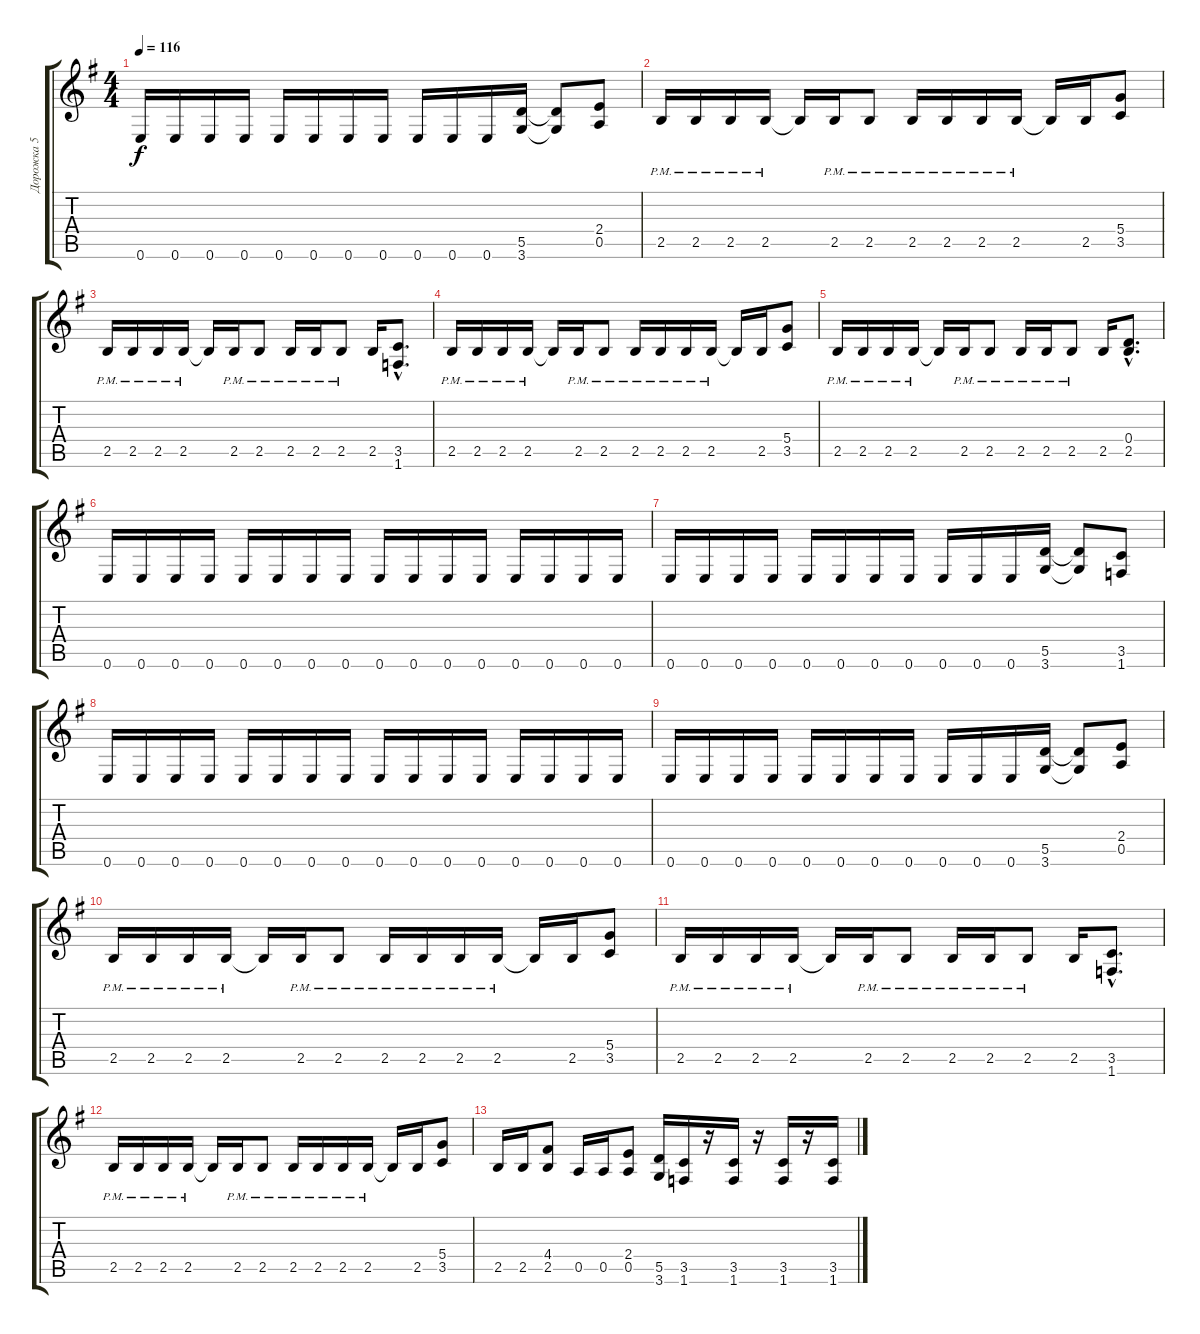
\track ("Дорожка 5" "Дорожка 5") {instrument distortionguitar}
\staff {score tabs}
\tuning (E4 B3 G3 D3 A2 E2) {hide}
\ts (4 4)
\tempo 116
\clef g2
\ks eminor
0.6.16{dy f} 0.6.16 0.6.16 0.6.16 0.6.16 0.6.16 0.6.16 0.6.16 0.6.16 0.6.16 0.6.16 (5.5 3.6).16 (5.5{t} 3.6{t}).8 (2.4 0.5).8 |
2.5{pm}.16 2.5{pm}.16 2.5{pm}.16 2.5{pm}.16 2.5{t}.16 2.5{pm}.16 2.5{pm}.8 2.5{pm}.16 2.5{pm}.16 2.5{pm}.16 2.5{pm}.16 2.5{t}.16 2.5.16 (5.4 3.5).8 |
2.5{pm}.16 2.5{pm}.16 2.5{pm}.16 2.5{pm}.16 2.5{t}.16 2.5{pm}.16 2.5{pm}.8 2.5{pm}.16 2.5{pm}.16 2.5{pm}.8 2.5.16 (3.5{hac} 1.6{hac}).8{d} |
2.5{pm}.16 2.5{pm}.16 2.5{pm}.16 2.5{pm}.16 2.5{t}.16 2.5{pm}.16 2.5{pm}.8 2.5{pm}.16 2.5{pm}.16 2.5{pm}.16 2.5{pm}.16 2.5{t}.16 2.5.16 (5.4 3.5).8 |
2.5{pm}.16 2.5{pm}.16 2.5{pm}.16 2.5{pm}.16 2.5{t}.16 2.5{pm}.16 2.5{pm}.8 2.5{pm}.16 2.5{pm}.16 2.5{pm}.8 2.5.16 (0.4{hac} 2.5{hac}).8{d} |
0.6.16 0.6.16 0.6.16 0.6.16 0.6.16 0.6.16 0.6.16 0.6.16 0.6.16 0.6.16 0.6.16 0.6.16 0.6.16 0.6.16 0.6.16 0.6.16 |
0.6.16 0.6.16 0.6.16 0.6.16 0.6.16 0.6.16 0.6.16 0.6.16 0.6.16 0.6.16 0.6.16 (5.5 3.6).16 (5.5{t} 3.6{t}).8 (3.5 1.6).8 |
0.6.16 0.6.16 0.6.16 0.6.16 0.6.16 0.6.16 0.6.16 0.6.16 0.6.16 0.6.16 0.6.16 0.6.16 0.6.16 0.6.16 0.6.16 0.6.16 |
0.6.16 0.6.16 0.6.16 0.6.16 0.6.16 0.6.16 0.6.16 0.6.16 0.6.16 0.6.16 0.6.16 (5.5 3.6).16 (5.5{t} 3.6{t}).8 (2.4 0.5).8 |
2.5{pm}.16 2.5{pm}.16 2.5{pm}.16 2.5{pm}.16 2.5{t}.16 2.5{pm}.16 2.5{pm}.8 2.5{pm}.16 2.5{pm}.16 2.5{pm}.16 2.5{pm}.16 2.5{t}.16 2.5.16 (5.4 3.5).8 |
2.5{pm}.16 2.5{pm}.16 2.5{pm}.16 2.5{pm}.16 2.5{t}.16 2.5{pm}.16 2.5{pm}.8 2.5{pm}.16 2.5{pm}.16 2.5{pm}.8 2.5.16 (3.5{hac} 1.6{hac}).8{d} |
2.5{pm}.16 2.5{pm}.16 2.5{pm}.16 2.5{pm}.16 2.5{t}.16 2.5{pm}.16 2.5{pm}.8 2.5{pm}.16 2.5{pm}.16 2.5{pm}.16 2.5{pm}.16 2.5{t}.16 2.5.16 (5.4 3.5).8 |
2.5.16 2.5.16 (4.4 2.5).8 0.5.16 0.5.16 (2.4 0.5).8 (5.5 3.6).16 (3.5 1.6).16 r.16 (3.5 1.6).16 r.16 (3.5 1.6).16 r.16 (3.5 1.6).16
